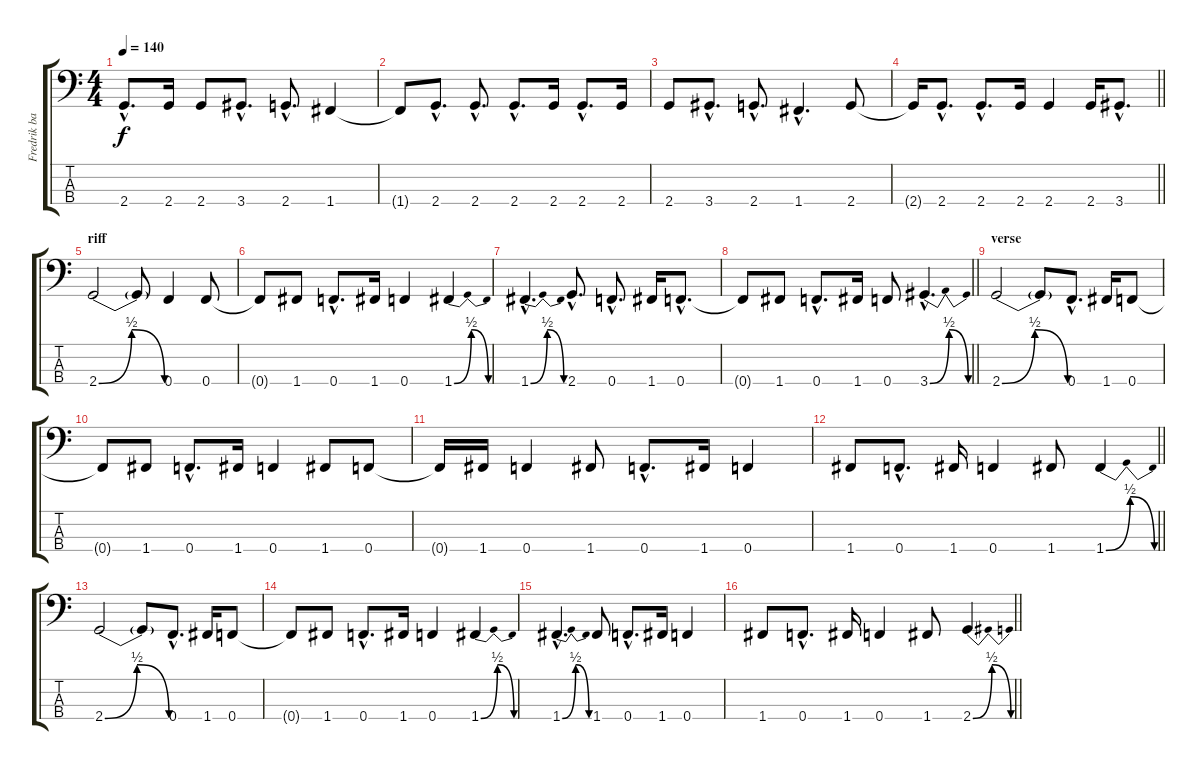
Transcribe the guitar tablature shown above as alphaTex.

\track ("Fredrik bass" "Fredrik ba") {instrument electricbasspick}
\staff {score tabs}
\tuning (Ab2 Eb2 Bb1 F1) {hide}
\ts (4 4)
\tempo 140
\clef f4
\ks c
2.4{hac}.8{d dy f} 2.4.16 2.4.8 3.4{hac}.8{d} 2.4{hac}.8{d} 1.4.4 |
1.4{t}.8 2.4{hac}.8{d} 2.4{hac}.8{d} 2.4{hac}.8{d} 2.4.16 2.4{hac}.8{d} 2.4.16 |
2.4.8 3.4{hac}.8{d} 2.4{hac}.8{d} 1.4{hac}.4{d} 2.4.8 |
\barLineRight lightlight
2.4{t}.16 2.4{hac}.8{d} 2.4{hac}.8{d} 2.4.16 2.4.4 2.4.16 3.4{hac}.8{d} |
\section ("" "riff")
2.4{be (bendrelease 0 0 2 2 27 2 60 0)}.2 2.4{t}.8 0.4.4 0.4.8 |
0.4{t}.8 1.4.8 0.4{hac}.8{d} 1.4.16 0.4.4 1.4{be (bendrelease 0 0 2 2 2 2 60 0)}.4 |
1.4{be (bendrelease 0 0 2 2 2 2 60 0) hac}.4{d} 2.4{hac}.8{d} 0.4{hac}.8{d} 1.4.16 0.4{hac}.8{d} |
\barLineRight lightlight
0.4{t}.8 1.4.8 0.4{hac}.8{d} 1.4.16 0.4.8 3.4{be (bendrelease 0 0 2 2 30 2 60 0) hac}.4{d} |
\section ("" "verse")
2.4{be (bendrelease 0 0 2 2 27 2 60 0)}.2 2.4{t}.8 0.4{hac}.8{d} 1.4.16 0.4.8 |
0.4{t}.8 1.4.8 0.4{hac}.8{d} 1.4.16 0.4.4 1.4.8 0.4.8 |
0.4{t}.16 1.4.16 0.4.4 1.4.8 0.4{hac}.8{d} 1.4.16 0.4.4 |
\barLineRight lightlight
1.4.8 0.4{hac}.8{d} 1.4.16 0.4.4 1.4.8 1.4{be (bendrelease 0 0 2 2 27 2 60 0)}.4 |
2.4{be (bendrelease 0 0 2 2 27 2 60 0)}.2 2.4{t}.8 0.4{hac}.8{d} 1.4.16 0.4.8 |
0.4{t}.8 1.4.8 0.4{hac}.8{d} 1.4.16 0.4.4 1.4{be (bendrelease 0 0 2 2 2 2 60 0)}.4 |
1.4{be (bendrelease 0 0 2 2 2 2 60 0) hac}.4{d} 1.4.8 0.4{hac}.8{d} 1.4.16 0.4.4 |
\barLineRight lightlight
1.4.8 0.4{hac}.8{d} 1.4.16 0.4.4 1.4.8 2.4{be (bendrelease 0 0 2 2 27 2 60 0)}.4
